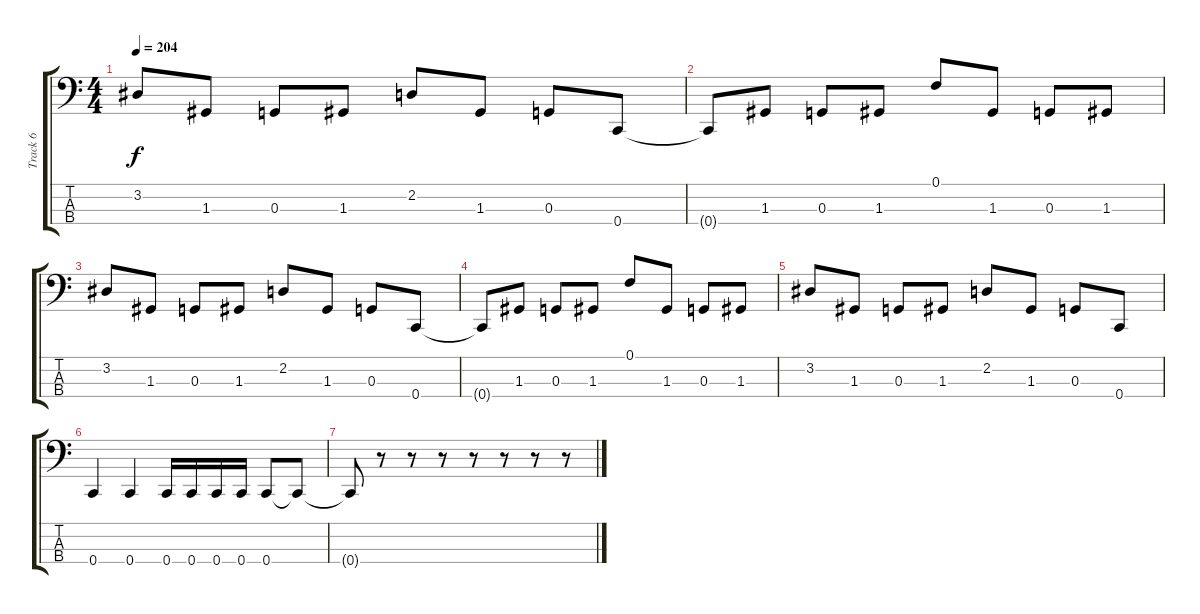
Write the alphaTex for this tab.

\track ("Track 6" "Track 6") {instrument electricbasspick}
\staff {score tabs}
\tuning (F2 C2 G1 C1) {hide}
\ts (4 4)
\tempo 204
\clef f4
\ks c
3.2.8{dy f} 1.3.8 0.3.8 1.3.8 2.2.8 1.3.8 0.3.8 0.4.8 |
0.4{t}.8 1.3.8 0.3.8 1.3.8 0.1.8 1.3.8 0.3.8 1.3.8 |
3.2.8 1.3.8 0.3.8 1.3.8 2.2.8 1.3.8 0.3.8 0.4.8 |
0.4{t}.8 1.3.8 0.3.8 1.3.8 0.1.8 1.3.8 0.3.8 1.3.8 |
3.2.8 1.3.8 0.3.8 1.3.8 2.2.8 1.3.8 0.3.8 0.4.8 |
0.4.4 0.4.4 0.4.16 0.4.16 0.4.16 0.4.16 0.4.8 0.4{t}.8 |
0.4{t}.8 r.8 r.8 r.8 r.8 r.8 r.8 r.8
